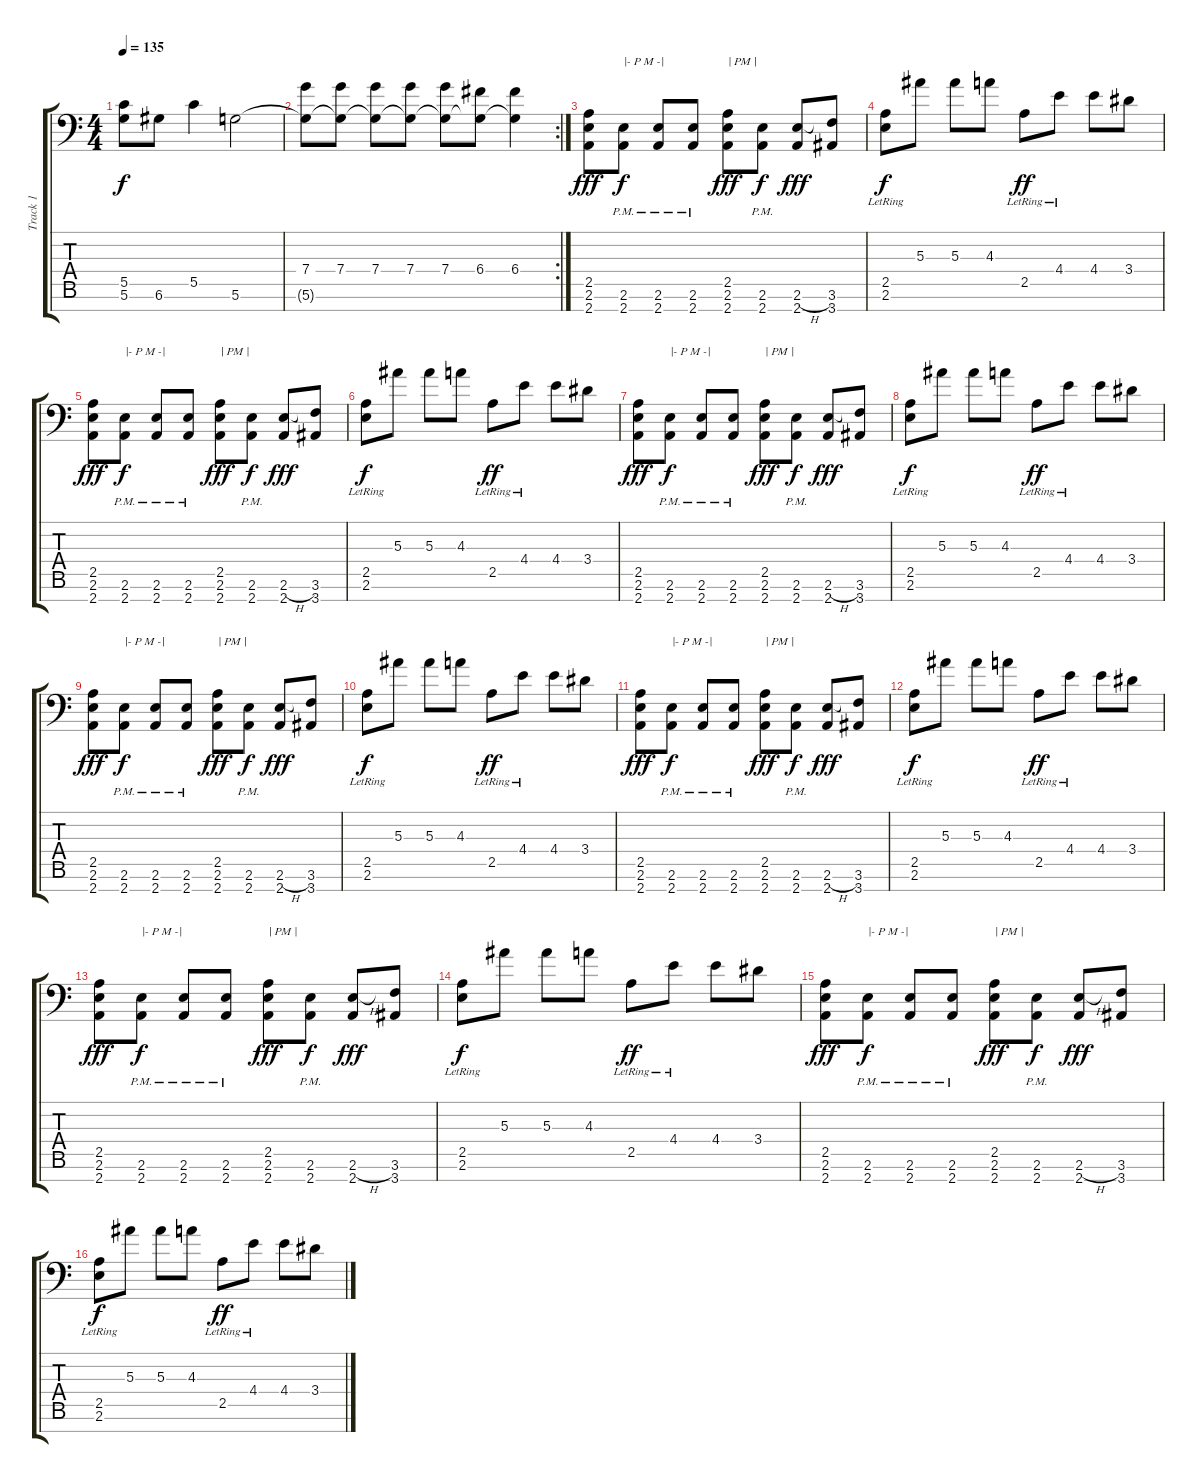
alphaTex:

\track ("Track 1" "Track 1") {instrument distortionguitar}
\staff {score tabs}
\tuning (D4 A3 F3 C3 G2 D2 G1) {hide}
\ts (4 4)
\tempo 135
\clef f4
\ks c
(5.5 5.6{t}).8{dy f instrument electricguitarclean} 6.6.8 5.5.4 5.6.2 |
\rc 2
(7.4 5.6{t}).8 (7.4 5.6{t}).8 (7.4 5.6{t}).8 (7.4 5.6{t}).8 (7.4 5.6{t}).8 (6.4 5.6{t}).8 (6.4 5.6{t}).4 |
(2.5 2.6 2.7).8{dy fff volume 16 instrument distortionguitar} (2.6{pm} 2.7{pm}).8{txt "|- P M -|" dy f} (2.6{pm} 2.7{pm}).8 (2.6{pm} 2.7{pm}).8 (2.5 2.6 2.7).8{txt "| PM |" dy fff} (2.6{pm} 2.7{pm}).8{dy f} (2.6{h} 2.7).8{dy fff} (3.6 3.7).8 |
(2.5{lr} 2.6{lr}).8{dy f instrument electricguitarclean} 5.3.8 5.3.8 4.3.8 2.5{lr}.8{dy ff} 4.4{lr}.8 4.4.8 3.4.8 |
(2.5 2.6 2.7).8{dy fff volume 16 instrument distortionguitar} (2.6{pm} 2.7{pm}).8{txt "|- P M -|" dy f} (2.6{pm} 2.7{pm}).8 (2.6{pm} 2.7{pm}).8 (2.5 2.6 2.7).8{txt "| PM |" dy fff} (2.6{pm} 2.7{pm}).8{dy f} (2.6{h} 2.7).8{dy fff} (3.6 3.7).8 |
(2.5{lr} 2.6{lr}).8{dy f instrument electricguitarclean} 5.3.8 5.3.8 4.3.8 2.5{lr}.8{dy ff} 4.4{lr}.8 4.4.8 3.4.8 |
(2.5 2.6 2.7).8{dy fff volume 16 instrument distortionguitar} (2.6{pm} 2.7{pm}).8{txt "|- P M -|" dy f} (2.6{pm} 2.7{pm}).8 (2.6{pm} 2.7{pm}).8 (2.5 2.6 2.7).8{txt "| PM |" dy fff} (2.6{pm} 2.7{pm}).8{dy f} (2.6{h} 2.7).8{dy fff} (3.6 3.7).8 |
(2.5{lr} 2.6{lr}).8{dy f instrument electricguitarclean} 5.3.8 5.3.8 4.3.8 2.5{lr}.8{dy ff} 4.4{lr}.8 4.4.8 3.4.8 |
(2.5 2.6 2.7).8{dy fff volume 16 instrument distortionguitar} (2.6{pm} 2.7{pm}).8{txt "|- P M -|" dy f} (2.6{pm} 2.7{pm}).8 (2.6{pm} 2.7{pm}).8 (2.5 2.6 2.7).8{txt "| PM |" dy fff} (2.6{pm} 2.7{pm}).8{dy f} (2.6{h} 2.7).8{dy fff} (3.6 3.7).8 |
(2.5{lr} 2.6{lr}).8{dy f instrument electricguitarclean} 5.3.8 5.3.8 4.3.8 2.5{lr}.8{dy ff} 4.4{lr}.8 4.4.8 3.4.8 |
(2.5 2.6 2.7).8{dy fff volume 16 instrument distortionguitar} (2.6{pm} 2.7{pm}).8{txt "|- P M -|" dy f} (2.6{pm} 2.7{pm}).8 (2.6{pm} 2.7{pm}).8 (2.5 2.6 2.7).8{txt "| PM |" dy fff} (2.6{pm} 2.7{pm}).8{dy f} (2.6{h} 2.7).8{dy fff} (3.6 3.7).8 |
(2.5{lr} 2.6{lr}).8{dy f instrument electricguitarclean} 5.3.8 5.3.8 4.3.8 2.5{lr}.8{dy ff} 4.4{lr}.8 4.4.8 3.4.8 |
(2.5 2.6 2.7).8{dy fff volume 16 instrument distortionguitar} (2.6{pm} 2.7{pm}).8{txt "|- P M -|" dy f} (2.6{pm} 2.7{pm}).8 (2.6{pm} 2.7{pm}).8 (2.5 2.6 2.7).8{txt "| PM |" dy fff} (2.6{pm} 2.7{pm}).8{dy f} (2.6{h} 2.7).8{dy fff} (3.6 3.7).8 |
(2.5{lr} 2.6{lr}).8{dy f instrument electricguitarclean} 5.3.8 5.3.8 4.3.8 2.5{lr}.8{dy ff} 4.4{lr}.8 4.4.8 3.4.8 |
(2.5 2.6 2.7).8{dy fff volume 16 instrument distortionguitar} (2.6{pm} 2.7{pm}).8{txt "|- P M -|" dy f} (2.6{pm} 2.7{pm}).8 (2.6{pm} 2.7{pm}).8 (2.5 2.6 2.7).8{txt "| PM |" dy fff} (2.6{pm} 2.7{pm}).8{dy f} (2.6{h} 2.7).8{dy fff} (3.6 3.7).8 |
(2.5{lr} 2.6{lr}).8{dy f instrument electricguitarclean} 5.3.8 5.3.8 4.3.8 2.5{lr}.8{dy ff} 4.4{lr}.8 4.4.8 3.4.8
